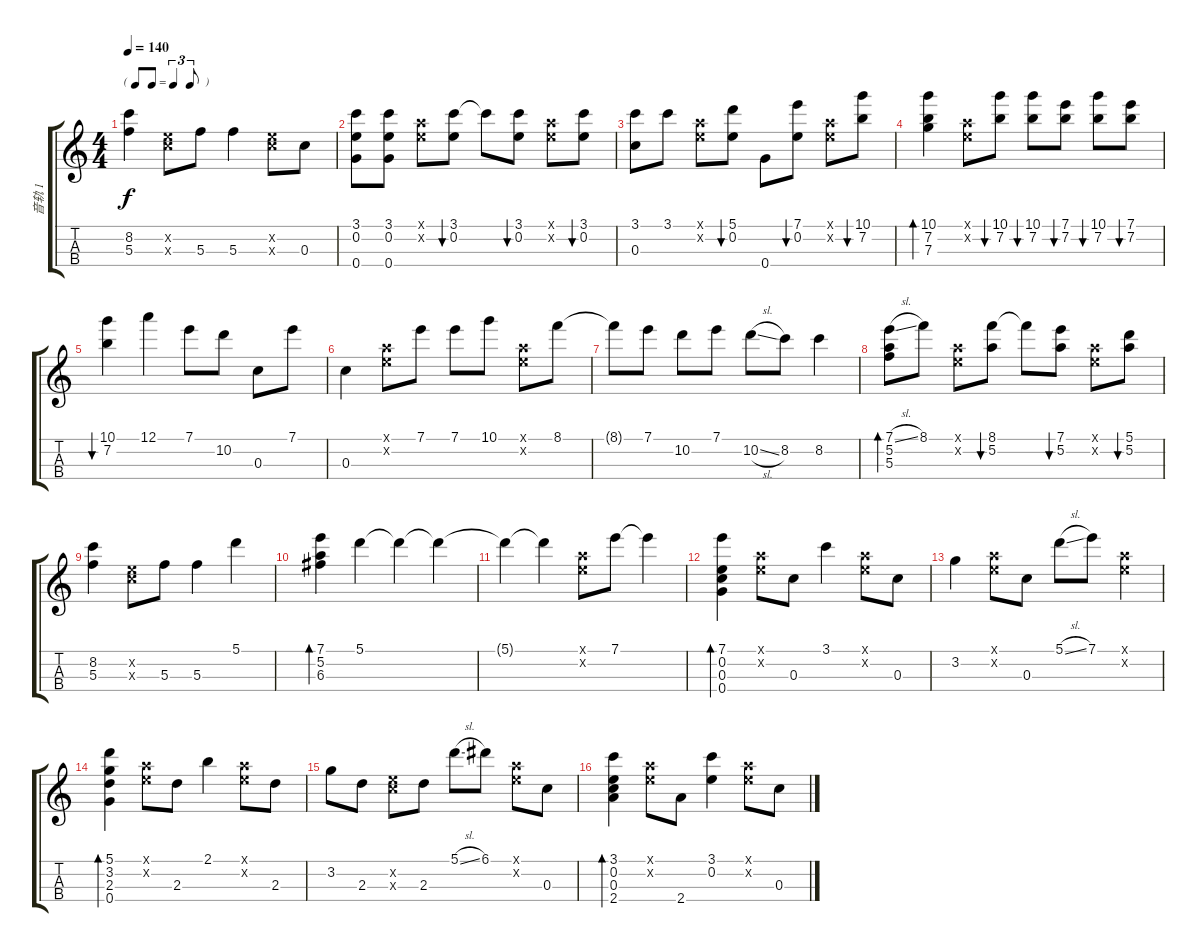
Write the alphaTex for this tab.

\track ("音轨 1" "音轨 1") {instrument acousticguitarsteel}
\staff {score tabs}
\tuning (A4 E4 C4 G3) {hide}
\ts (4 4)
\tf triplet8th
\tempo 140
\clef g2
\ks c
(8.2 5.3).4{dy f} (0.2{x} 0.3{x}).8 5.3.8 5.3.4 (0.2{x} 0.3{x}).8 0.3.8 |
(3.1 0.2 0.4).8 (3.1 0.2 0.4).8 (0.1{x} 0.2{x}).8 (3.1 0.2).8{bu 60} 3.1{t}.8 (3.1 0.2).8{bu 60} (0.1{x} 0.2{x}).8 (3.1 0.2).8{bu 60} |
(3.1 0.3).8 3.1.8 (0.1{x} 0.2{x}).8 (5.1 0.2).8{bu 60} 0.4.8 (7.1 0.2).8{bu 60} (0.1{x} 0.2{x}).8 (10.1 7.2).8{bu 60} |
(10.1 7.2 7.3).4{bd 60} (0.1{x} 0.2{x}).8 (10.1 7.2).8{bu 60} (10.1 7.2).8{bu 60} (7.1 7.2).8{bu 60} (10.1 7.2).8{bu 60} (7.1 7.2).8{bu 60} |
(10.1 7.2).4{bu 60} 12.1.4 7.1.8 10.2.8 0.3.8 7.1.8 |
0.3.4 (0.1{x} 0.2{x}).8 7.1.8 7.1.8 10.1.8 (0.1{x} 0.2{x}).8 8.1.8 |
8.1{t}.8 7.1.8 10.2.8 7.1.8 10.2{sl}.8 8.2.8 8.2.4 |
(7.1{sl} 5.2 5.3).8{bd 60} 8.1.8 (0.1{x} 0.2{x}).8 (8.1 5.2).8{bu 60} 8.1{t}.8 (7.1 5.2).8{bu 60} (0.1{x} 0.2{x}).8 (5.1 5.2).8{bu 60} |
(8.2 5.3).4 (0.2{x} 0.3{x}).8 5.3.8 5.3.4 5.1.4 |
(7.1 5.2 6.3).4{bd 60} 5.1.4 5.1{t}.4 5.1{t}.4 |
5.1{t}.4 5.1{t}.4 (0.1{x} 0.2{x}).8 7.1.8 7.1{t}.4 |
(7.1 0.2 0.3 0.4).4{bd 60} (0.1{x} 0.2{x}).8 0.3.8 3.1.4 (0.1{x} 0.2{x}).8 0.3.8 |
3.2.4 (0.1{x} 0.2{x}).8 0.3.8 5.1{sl}.8 7.1.8 (0.1{x} 0.2{x}).4 |
(5.1 3.2 2.3 0.4).4{bd 60} (0.1{x} 0.2{x}).8 2.3.8 2.1.4 (0.1{x} 0.2{x}).8 2.3.8 |
3.2.8 2.3.8 (0.2{x} 0.3{x}).8 2.3.8 5.1{sl}.8 6.1.8 (0.1{x} 0.2{x}).8 0.3.8 |
(3.1 0.2 0.3 2.4).4{bd 60} (0.1{x} 0.2{x}).8 2.4.8 (3.1 0.2).4 (0.1{x} 0.2{x}).8 0.3.8
